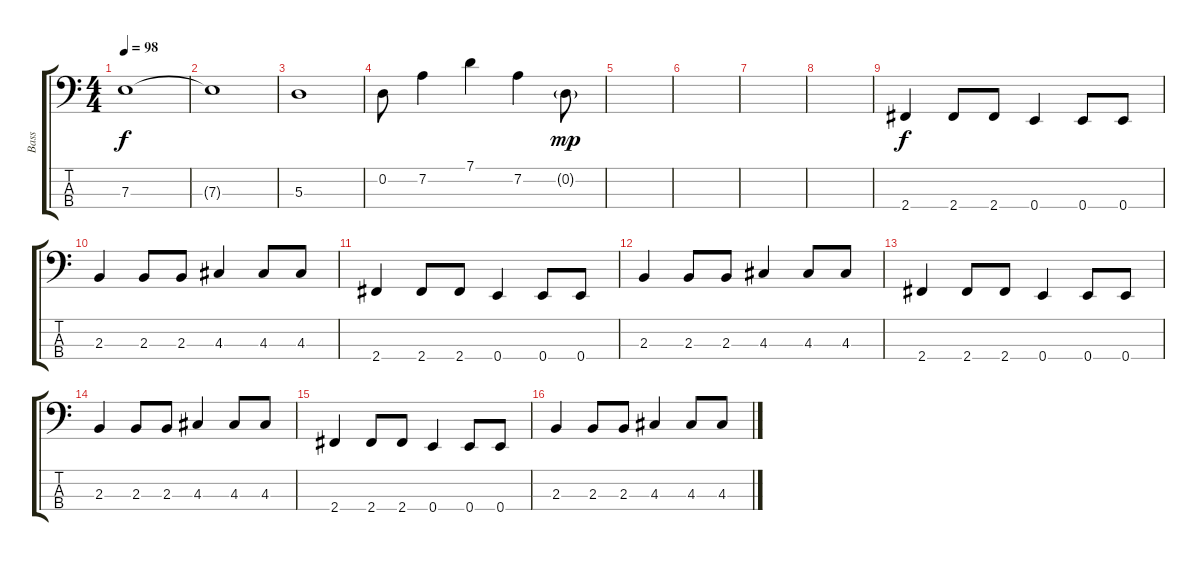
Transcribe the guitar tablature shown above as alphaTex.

\track ("Bass" "Bass") {instrument electricbassfinger}
\staff {score tabs}
\tuning (G2 D2 A1 E1) {hide}
\ts (4 4)
\tempo 98
\clef f4
\ks c
7.3.1{dy f} |
7.3{t}.1 |
5.3.1 |
0.2.8 7.2.4 7.1.4 7.2.4 0.2{g}.8{dy mp} |
|
|
|
|
2.4.4{dy f} 2.4.8 2.4.8 0.4.4 0.4.8 0.4.8 |
2.3.4 2.3.8 2.3.8 4.3.4 4.3.8 4.3.8 |
2.4.4 2.4.8 2.4.8 0.4.4 0.4.8 0.4.8 |
2.3.4 2.3.8 2.3.8 4.3.4 4.3.8 4.3.8 |
2.4.4 2.4.8 2.4.8 0.4.4 0.4.8 0.4.8 |
2.3.4 2.3.8 2.3.8 4.3.4 4.3.8 4.3.8 |
2.4.4 2.4.8 2.4.8 0.4.4 0.4.8 0.4.8 |
2.3.4 2.3.8 2.3.8 4.3.4 4.3.8 4.3.8
